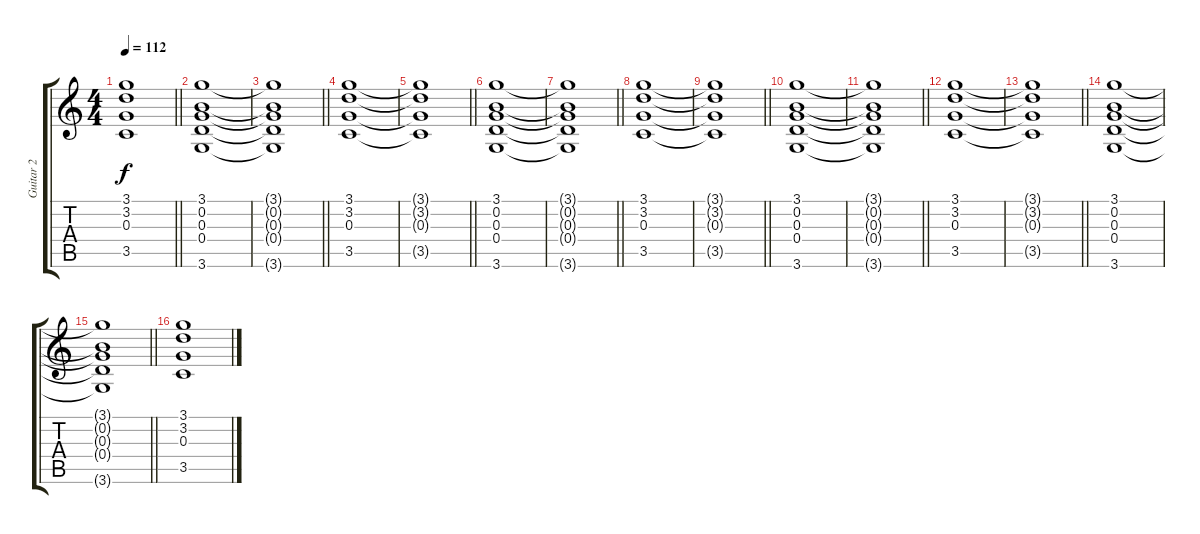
\track ("Guitar 2" "Guitar 2") {instrument overdrivenguitar}
\staff {score tabs}
\tuning (E4 B3 G3 D3 A2 E2) {hide}
\ts (4 4)
\tempo 112
\clef g2
\barLineRight lightlight
\ks c
(3.1{t} 3.2{t} 0.3{t} 3.5{t}).1{dy f} |
(3.1 0.2 0.3 0.4 3.6).1 |
\barLineRight lightlight
(3.1{t} 0.2{t} 0.3{t} 0.4{t} 3.6{t}).1 |
(3.1 3.2 0.3 3.5).1 |
\barLineRight lightlight
(3.1{t} 3.2{t} 0.3{t} 3.5{t}).1 |
(3.1 0.2 0.3 0.4 3.6).1 |
\barLineRight lightlight
(3.1{t} 0.2{t} 0.3{t} 0.4{t} 3.6{t}).1 |
(3.1 3.2 0.3 3.5).1 |
\barLineRight lightlight
(3.1{t} 3.2{t} 0.3{t} 3.5{t}).1 |
(3.1 0.2 0.3 0.4 3.6).1 |
\barLineRight lightlight
(3.1{t} 0.2{t} 0.3{t} 0.4{t} 3.6{t}).1 |
(3.1 3.2 0.3 3.5).1 |
\barLineRight lightlight
(3.1{t} 3.2{t} 0.3{t} 3.5{t}).1 |
(3.1 0.2 0.3 0.4 3.6).1 |
\barLineRight lightlight
(3.1{t} 0.2{t} 0.3{t} 0.4{t} 3.6{t}).1 |
(3.1 3.2 0.3 3.5).1
